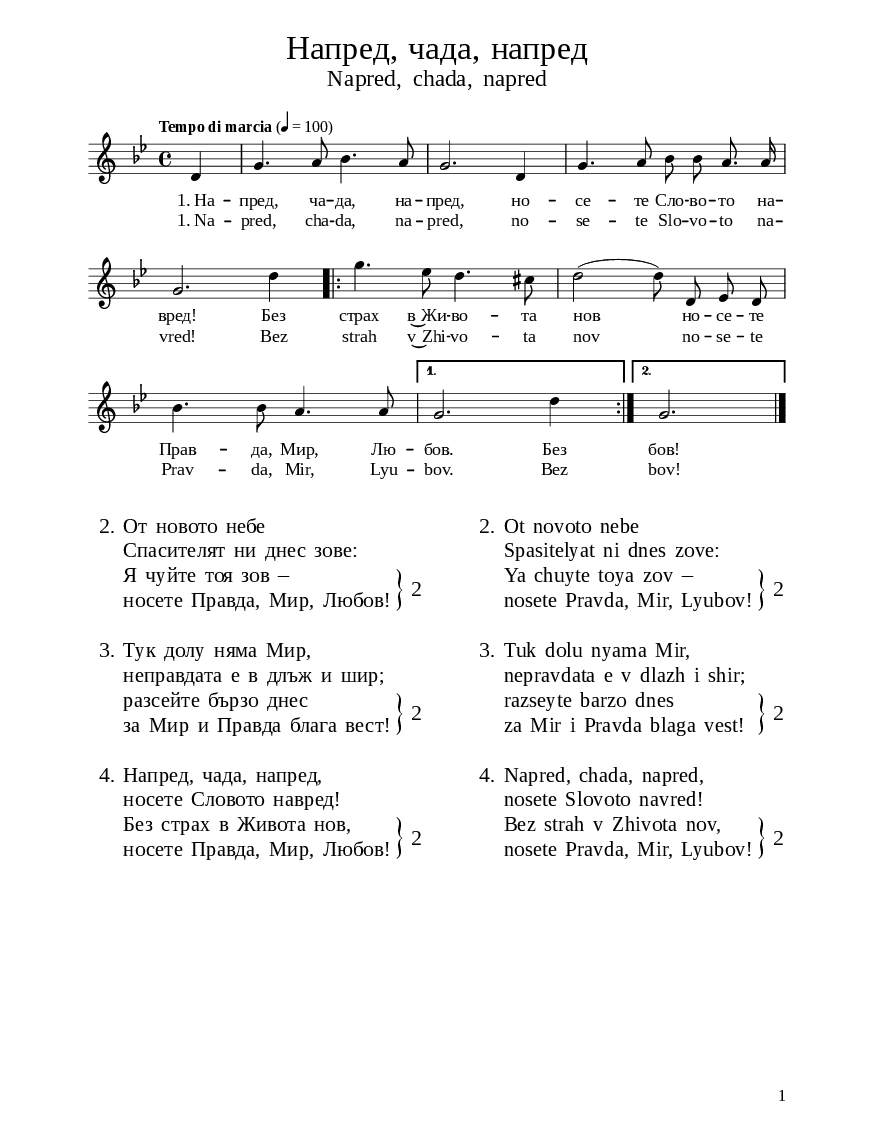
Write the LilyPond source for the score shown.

\version "2.20.0"

\paper {
  #(set-paper-size "a5")
}

"rightBraces048" = \markup {
  \column { % repeat braces
    \translate #'(0 . -5.5 )
    \right-brace #20

    \translate #'(0 . -10.0 )
    \right-brace #20

    \translate #'(0 . -10.0 )
    \right-brace #20
  }
  \column { % repeat numbers
    \translate #'(0 . -6.1 )
    2
    
    \translate #'(0 . -12.0 )
    2

    \translate #'(0 . -12.0 )
    2
  }
}


\bookpart {
\paper {
  print-all-headers = ##t
  print-page-number = ##t
  print-first-page-number = ##t

  % put page numbers on the bottom
  oddHeaderMarkup = \markup ""
  evenHeaderMarkup = \markup ""
  oddFooterMarkup = \markup
    \fill-line {
      ""
      \on-the-fly #print-page-number-check-first \fromproperty #'page:page-number-string
    }
  evenFooterMarkup = \markup
    \fill-line {
      \on-the-fly #print-page-number-check-first \fromproperty #'page:page-number-string
      ""
    }

  left-margin = 1.5\cm
  right-margin = 1.5\cm
  top-margin = 1.6\cm
  bottom-margin = 1.2\cm
  ragged-bottom = ##t % do not spread the staves to fill the whole vertical space

  % change lyrics and titles font (affects notes also)
  fonts =
    #(make-pango-font-tree
     "Times New Roman"
     "DejaVu Sans"
     "DejaVu Sans Mono"
     (/ (* staff-height pt) 3.6))

  % change distance between staves
  system-system-spacing =
    #'((basic-distance . 12)
       (minimum-distance . 6)
       (padding . 1)
       (stretchability . 12))
}

\header {
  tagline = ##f
}

\score{
  \layout { 
    indent = 0.0\cm % remove first line indentation
    %ragged-last = ##t % do not spread last line to fill the whole space
    \context {
      \Score
      \omit BarNumber %remove bar numbers
    } % context

    \context { % change staff size
      \Staff
      fontSize = #+0 % affects notes size only
      \override StaffSymbol #'staff-space = #(magstep -3)
      \override StaffSymbol #'thickness = #0.5
      \override BarLine #'hair-thickness = #1
      %\override StaffSymbol #'ledger-line-thickness = #'(0 . 0)
    }

    \context { % adjust space between staff and lyrics and between the two lyric lines
      \Lyrics
      \override VerticalAxisGroup.nonstaff-relatedstaff-spacing = #'((basic-distance . 4.5))
      \override VerticalAxisGroup.nonstaff-nonstaff-spacing = #'((minimum-distance . 2))
    }
  } % layout

  \new Voice \absolute  {
    \clef treble
    \key g \minor
    \time 4/4 \tempo \markup { % make tempo note smaller
      \concat { "Tempo di marcia " \normal-text { "(" }
        \teeny \general-align #Y #DOWN \note #"4" #0.8
        \normal-text { " = 100)" }
      }
    }
    \partial 4
    \autoBeamOff
    d'4 | g'4. a'8 bes'4. a'8 | g'2. d'4 | g'4. a'8 bes'8 bes'8 a'8. a'16| \break
    g'2. d''4 | \repeat volta 2 {  g''4. es''8 d''4. cis''8 | d''2 ( d''8 ) d'8 es'8 d'8 | \break
    bes'4. bes'8 a'4. a'8 |} \alternative  { { g'2. d''4 | }  { g'2. } } \bar "|." 
  }
  
  \addlyrics {
    "1. На" -- пред, ча -- да, на -- пред, но -- се -- те Сло -- во -- то на -- 
    вред! Без страх в~Жи -- во -- та нов но -- се -- те 
    Прав -- да, Мир, Лю -- бов. Без бов!
  }

  \addlyrics {
    "1. Na" -- pred, cha -- da, na -- pred, no -- se -- te Slo -- vo -- to na -- 
    vred! Bez strah v~Zhi -- vo -- ta nov no -- se -- te 
    Prav -- da, Mir, Lyu -- bov. Bez bov!
  }
 
  
  \header {
    title = \markup \column \normal-text \fontsize #2.5 {
              \center-align
              \line { Напред, чада, напред }
              \vspace #-0.6
              \center-align
              \line \fontsize #-3 { Napred, chada, napred }
              \vspace #-0.8
              \center-align
              \line \fontsize #-3 { " " }
            }
  }
  
  \midi{}

} % score


\markup \fontsize #+2.5 {
    \hspace #1
    \override #'(baseline-skip . 2.4) % affects space between column lines
    \column {
     
\line {   2. От новото небе }

\line {   "   " Спасителят ни днес зове: }

\line {   "   " Я чуйте тоя зов –}

\line {   "   " носете Правда, Мир, Любов!}

\line {   "   "}

\line {   3.  Тук долу няма Mир,}

\line {   "   " неправдата е в длъж и шир;} 

\line {   "   " разсейте бързо днес }

\line {   "   " за Мир и Правда блага вест!}

\line {   "   "}

\line {   4.  Напред, чада, напред,}

\line {   "   " носете Словото навред!}

\line {   "   " Без страх в Живота нов,}

\line {   "   " носете Правда, Мир, Любов!}

}
\"rightBraces048"
    

    \hspace #5
    \override #'(baseline-skip . 2.4)
    \column {
 \line {   2. Ot novoto nebe }

\line {   "   " Spasitelyat ni dnes zove: }

\line {   "   " Ya chuyte toya zov –}

\line {   "   " nosete Pravda, Mir, Lyubov!}

\line {   "   "}

\line {   3.  Tuk dolu nyama Mir,}

\line {   "   " nepravdata e v dlazh i shir;} 

\line {   "   " razseyte barzo dnes }

\line {   "   " za Mir i Pravda blaga vest!}

\line {   "   "}

\line {   4.  Napred, chada, napred,}

\line {   "   " nosete Slovoto navred!}

\line {   "   " Bez strah v Zhivota nov,}

\line {   "   " nosete Pravda, Mir, Lyubov!}
    } %column
\"rightBraces048"
} % markup

\pageBreak

% include foreign translation(s) of the song
\version "2.18.2"

\markup \fill-line { \fontsize #6 "Vorwärts, Kinder, vorwärts" }
\markup \null
\markup \null
\markup \fontsize #+2.5 {
    \hspace #12
    \override #'(baseline-skip . 2)
    \column {
     \line { " " }

 \line { 1. Vorwärts, Kinder, vorwärts,}
 \line { "   "bringt das Wort überall hin! }

 \line { "   "Bringt ohne Angst vor dem neuen Leben }

 \line { "   "Gerechtigkeit, Frieden und Liebe!}


  \line { " " }
 \line { 2. Vom neuen Himmel aus}

 \line { "   "ruft uns heute der Erlöser.}

 \line { "   "Hört diesen Ruf, }

 \line { "   "bringt Gerechtigkeit, Frieden und Liebe!}


  \line { " " }
 \line { 3. Hier unten gibt es keinen Frieden, }

 \line { "   "Ungerechtigkeit ist weit und breit.}

 \line { "   "Verbreitet heute schnell }

 \line { "   "die gute Nachricht von Frieden und Gerechtigkeit!}

  \line { " " }
 \line { 4. Vorwärts, Kinder, vorwärts,}

 \line { "   "bringt das Wort überall hin! }

 \line { "   "Bringt ohne Angst vor dem neuen Leben }

 \line { "   "Gerechtigkeit, Frieden und Liebe!}
    }
}


} % bookpart
